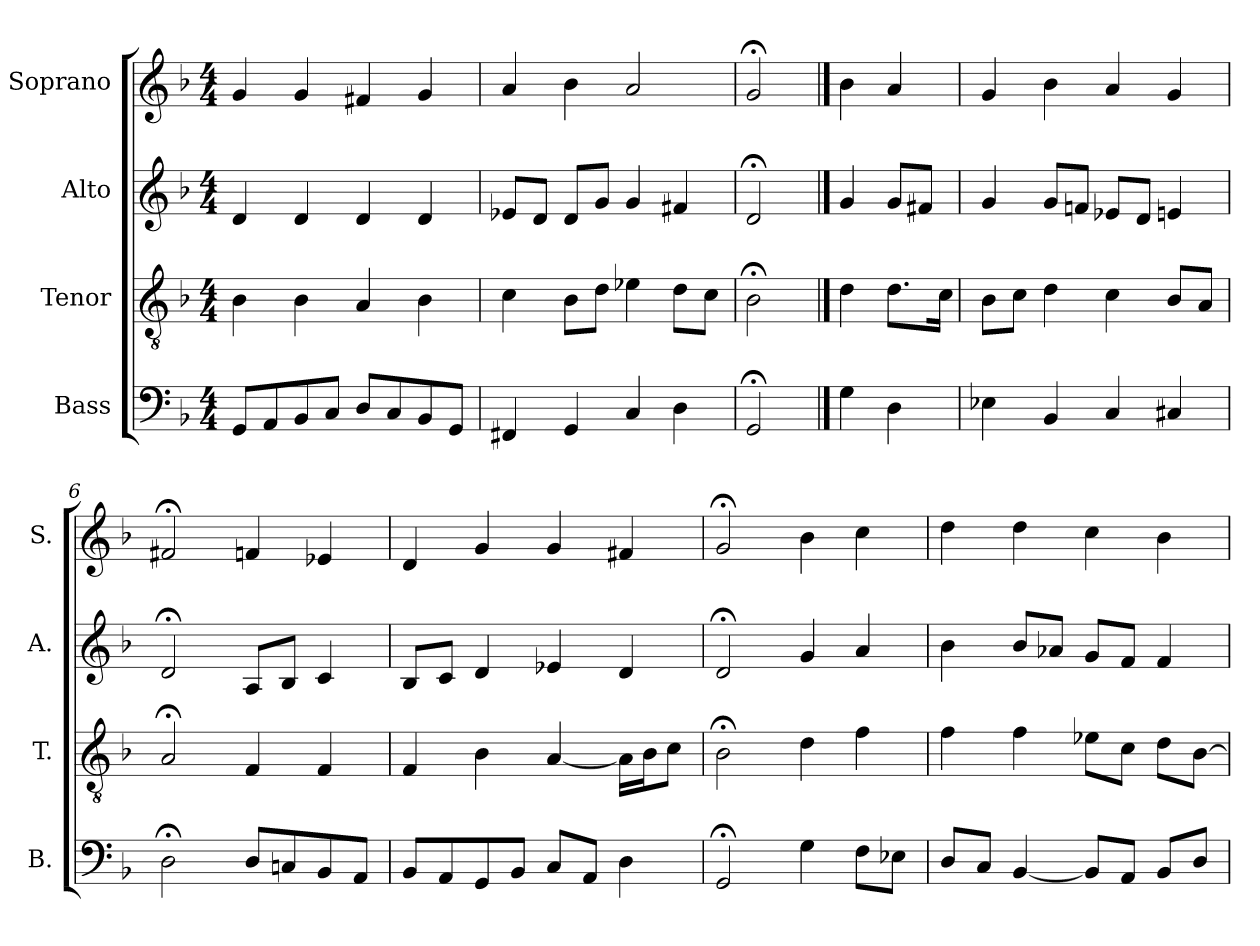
**kern	**kern	**kern	**kern
*part4	*part3	*part2	*part1
*staff4	*staff3	*staff2	*staff1
*I"Bass	*I"Tenor	*I"Alto	*I"Soprano
*I'B.	*I'T.	*I'A.	*I'S.
*clefF4	*clefGv2	*clefG2	*clefG2
*	*ITrd7c12	*	*
*k[b-]	*k[b-]	*k[b-]	*k[b-]
*F:	*F:	*F:	*F:
*M4/4	*M4/4	*M4/4	*M4/4
=1	=1	=1	=1
8GG/L	4BB-\	4d/	4g/
8AA/	.	.	.
8BB-/	4BB-\	4d/	4g/
8C/J	.	.	.
8D/L	4AA/	4d/	4f#X/
8C/	.	.	.
8BB-/	4BB-\	4d/	4g/
8GG/J	.	.	.
=2	=2	=2	=2
4FF#X/	4C\	8e-X/L	4a/
.	.	8d/J	.
4GG/	8BB-\L	8d/L	4b-\
.	8D\J	8g/J	.
4C/	4E-X\	4g/	2a/
4D\	8D\L	4f#X/	.
.	8C\J	.	.
=3	=3	=3	=3
2GG;</	2BB-;<\	2d;</	2g;</
==4	==4	==4	==4
4G\	4D\	4g/	4b-\
4D\	8.D\L	8g/L	4a/
.	.	8f#X/J	.
.	16C\Jk	.	.
=5	=5	=5	=5
4E-X\	8BB-\L	4g/	4g/
.	8C\J	.	.
4BB-/	4D\	8g/L	4b-\
.	.	8fn/J	.
4C/	4C\	8e-X/L	4a/
.	.	8d/J	.
4C#X/	8BB-/L	4en/	4g/
.	8AA/J	.	.
!!LO:LB:g=z
=6	=6	=6	=6
2D;<\	2AA;</	2d;</	2f#X;</
8D/L	4FF/	8A/L	4fn/
8Cn/	.	8B-/J	.
8BB-/	4FF/	4c/	4e-X/
8AA/J	.	.	.
=7	=7	=7	=7
8BB-/L	4FF/	8B-/L	4d/
8AA/	.	8c/J	.
8GG/	4BB-\	4d/	4g/
8BB-/J	.	.	.
8C/L	[4AA/	4e-X/	4g/
8AA/J	.	.	.
4D\	16AA\LL]	4d/	4f#X/
.	16BB-\J	.	.
.	8C\J	.	.
=8	=8	=8	=8
2GG;</	2BB-;<\	2d;</	2g;</
4G\	4D\	4g/	4b-\
8F\L	4F\	4a/	4cc\
8E-X\J	.	.	.
=9	=9	=9	=9
8D/L	4F\	4b-\	4dd\
8C/J	.	.	.
[4BB-/	4F\	8b-/L	4dd\
.	.	8a-X/J	.
8BB-/L]	8E-X\L	8g/L	4cc\
8AA/J	8C\J	8f/J	.
8BB-/L	8D\L	4f/	4b-\
8D/J	[8BB-\J	.	.
=	=	=	=
*-	*-	*-	*-
